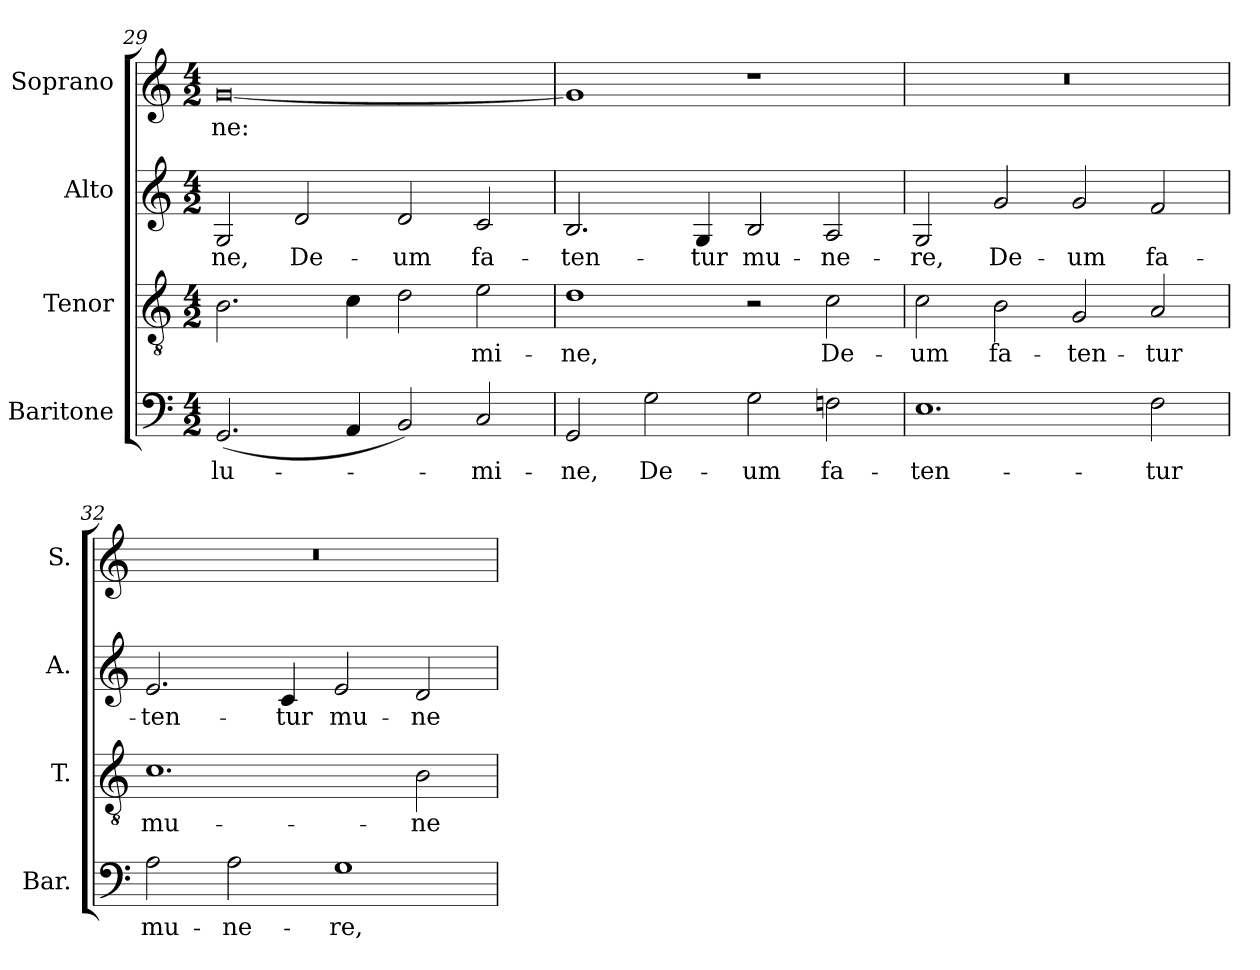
**kern	**text	**kern	**text	**kern	**text	**kern	**text
*part4	*part4	*part3	*part3	*part2	*part2	*part1	*part1
*staff4	*staff4	*staff3	*staff3	*staff2	*staff2	*staff1	*staff1
*I"Baritone	*	*I"Tenor	*	*I"Alto	*	*I"Soprano	*
*I'Bar.	*	*I'T.	*	*I'A.	*	*I'S.	*
*clefF4	*	*clefGv2	*	*clefG2	*	*clefG2	*
*	*	*ITrd7c12	*	*	*	*	*
*k[]	*	*k[]	*	*k[]	*	*k[]	*
*C:	*	*C:	*	*C:	*	*C:	*
*M4/2	*	*M4/2	*	*M4/2	*	*M4/2	*
=29	=29	=29	=29	=29	=29	=29	=29
!	!LO:LY:b:color=#000000	!	!	!	!	!	!
!	!	!	!	!	!LO:LY:b:color=#000000	!	!
!	!	!	!	!	!	!	!LO:LY:b:color=#000000
(2.GGi/	lu-	2.BBi\	.	2Gi/	-ne,	[0gi	-ne:
!	!	!	!	!	!LO:LY:b:color=#000000	!	!
.	.	.	.	2di/	De-	.	.
4AAi/	.	4Ci\	.	.	.	.	.
!	!	!	!	!	!LO:LY:b:color=#000000	!	!
2BBi/)	.	2Di\	.	2di/	-um	.	.
!	!LO:LY:b:color=#000000	!	!	!	!	!	!
!	!	!	!LO:LY:b:color=#000000	!	!	!	!
!	!	!	!	!	!LO:LY:b:color=#000000	!	!
2Ci/	-mi-	2Ei\	-mi-	2ci/	fa-	.	.
=30	=30	=30	=30	=30	=30	=30	=30
!	!LO:LY:b:color=#000000	!	!	!	!	!	!
!	!	!	!LO:LY:b:color=#000000	!	!	!	!
!	!	!	!	!	!LO:LY:b:color=#000000	!	!
2GGi/	-ne,	1Di	-ne,	2.Bi/	-ten-	1gi]	.
!	!LO:LY:b:color=#000000	!	!	!	!	!	!
2Gi\	De-	.	.	.	.	.	.
!	!	!	!	!	!LO:LY:b:color=#000000	!	!
.	.	.	.	4Gi/	-tur	.	.
!	!LO:LY:b:color=#000000	!	!	!	!	!	!
!	!	!	!	!	!LO:LY:b:color=#000000	!	!
2Gi\	-um	2r	.	2Bi/	mu-	1r	.
!	!LO:LY:b:color=#000000	!	!	!	!	!	!
!	!	!	!LO:LY:b:color=#000000	!	!	!	!
!	!	!	!	!	!LO:LY:b:color=#000000	!	!
2Fni\	fa-	2Ci\	De-	2Ai/	-ne-	.	.
!!LO:LB:g=z
=31	=31	=31	=31	=31	=31	=31	=31
!	!LO:LY:b:color=#000000	!	!	!	!	!	!
!	!	!	!LO:LY:b:color=#000000	!	!	!	!
!	!	!	!	!	!LO:LY:b:color=#000000	!LO:N:vis=1	!
1.Ei	-ten-	2Ci\	-um	2Gi/	-re,	0r	.
!	!	!	!LO:LY:b:color=#000000	!	!	!	!
!	!	!	!	!	!LO:LY:b:color=#000000	!	!
.	.	2BBi\	fa-	2gi/	De-	.	.
!	!	!	!LO:LY:b:color=#000000	!	!	!	!
!	!	!	!	!	!LO:LY:b:color=#000000	!	!
.	.	2GGi/	-ten-	2gi/	-um	.	.
!	!LO:LY:b:color=#000000	!	!	!	!	!	!
!	!	!	!LO:LY:b:color=#000000	!	!	!	!
!	!	!	!	!	!LO:LY:b:color=#000000	!	!
2Fi\	-tur	2AAi/	-tur	2fi/	fa-	.	.
=32	=32	=32	=32	=32	=32	=32	=32
!	!LO:LY:b:color=#000000	!	!	!	!	!	!
!	!	!	!LO:LY:b:color=#000000	!	!	!	!
!	!	!	!	!	!LO:LY:b:color=#000000	!LO:N:vis=1	!
2Ai\	mu-	1.Ci	mu-	2.ei/	-ten-	0r	.
!	!LO:LY:b:color=#000000	!	!	!	!	!	!
2Ai\	-ne-	.	.	.	.	.	.
!	!	!	!	!	!LO:LY:b:color=#000000	!	!
.	.	.	.	4ci/	-tur	.	.
!	!LO:LY:b:color=#000000	!	!	!	!	!	!
!	!	!	!	!	!LO:LY:b:color=#000000	!	!
1Gi	-re,	.	.	2ei/	mu-	.	.
!	!	!	!LO:LY:b:color=#000000	!	!	!	!
!	!	!	!	!	!LO:LY:b:color=#000000	!	!
.	.	2BBi\	-ne-	2di/	-ne-	.	.
=	=	=	=	=	=	=	=
*-	*-	*-	*-	*-	*-	*-	*-
